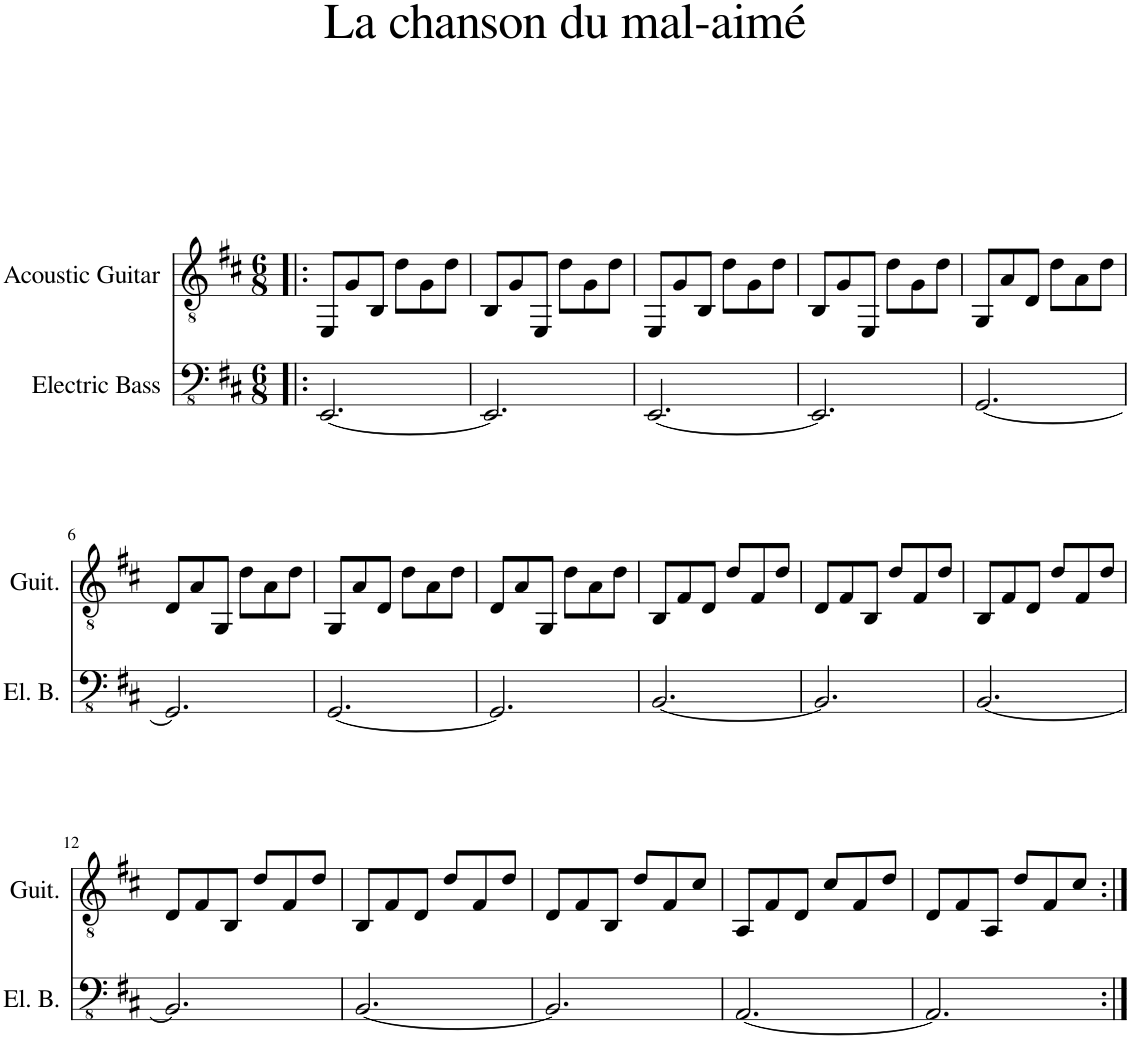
**kern	**kern
*part2	*part1
*staff2	*staff1
*I"Electric Bass	*I"Acoustic Guitar
*I'El. B.	*I'Guit.
*clefFv4	*clefGv2
*k[f#c#]	*k[f#c#]
*M6/8	*M6/8
=1!|:	=1!|:
[2.EEE/	8EE/L
.	8G/
.	8BB/J
.	8d\L
.	8G\
.	8d\J
=2	=2
2.EEE/]	8BB/L
.	8G/
.	8EE/J
.	8d\L
.	8G\
.	8d\J
=3	=3
[2.EEE/	8EE/L
.	8G/
.	8BB/J
.	8d\L
.	8G\
.	8d\J
=4	=4
2.EEE/]	8BB/L
.	8G/
.	8EE/J
.	8d\L
.	8G\
.	8d\J
=5	=5
[2.GGG/	8GG/L
.	8A/
.	8D/J
.	8d\L
.	8A\
.	8d\J
!!LO:LB:g=z
=6	=6
2.GGG/]	8D/L
.	8A/
.	8GG/J
.	8d\L
.	8A\
.	8d\J
=7	=7
[2.GGG/	8GG/L
.	8A/
.	8D/J
.	8d\L
.	8A\
.	8d\J
=8	=8
2.GGG/]	8D/L
.	8A/
.	8GG/J
.	8d\L
.	8A\
.	8d\J
=9	=9
[2.BBB/	8BB/L
.	8F#/
.	8D/J
.	8d/L
.	8F#/
.	8d/J
=10	=10
2.BBB/]	8D/L
.	8F#/
.	8BB/J
.	8d/L
.	8F#/
.	8d/J
=11	=11
[2.BBB/	8BB/L
.	8F#/
.	8D/J
.	8d/L
.	8F#/
.	8d/J
!!LO:LB:g=z
=12	=12
2.BBB/]	8D/L
.	8F#/
.	8BB/J
.	8d/L
.	8F#/
.	8d/J
=13	=13
[2.BBB/	8BB/L
.	8F#/
.	8D/J
.	8d/L
.	8F#/
.	8d/J
=14	=14
2.BBB/]	8D/L
.	8F#/
.	8BB/J
.	8d/L
.	8F#/
.	8c#/J
=15	=15
[2.AAA/	8AA/L
.	8F#/
.	8D/J
.	8c#/L
.	8F#/
.	8d/J
=16	=16
2.AAA/]	8D/L
.	8F#/
.	8AA/J
.	8d/L
.	8F#/
.	8c#/J
=:|!	=:|!
*-	*-
